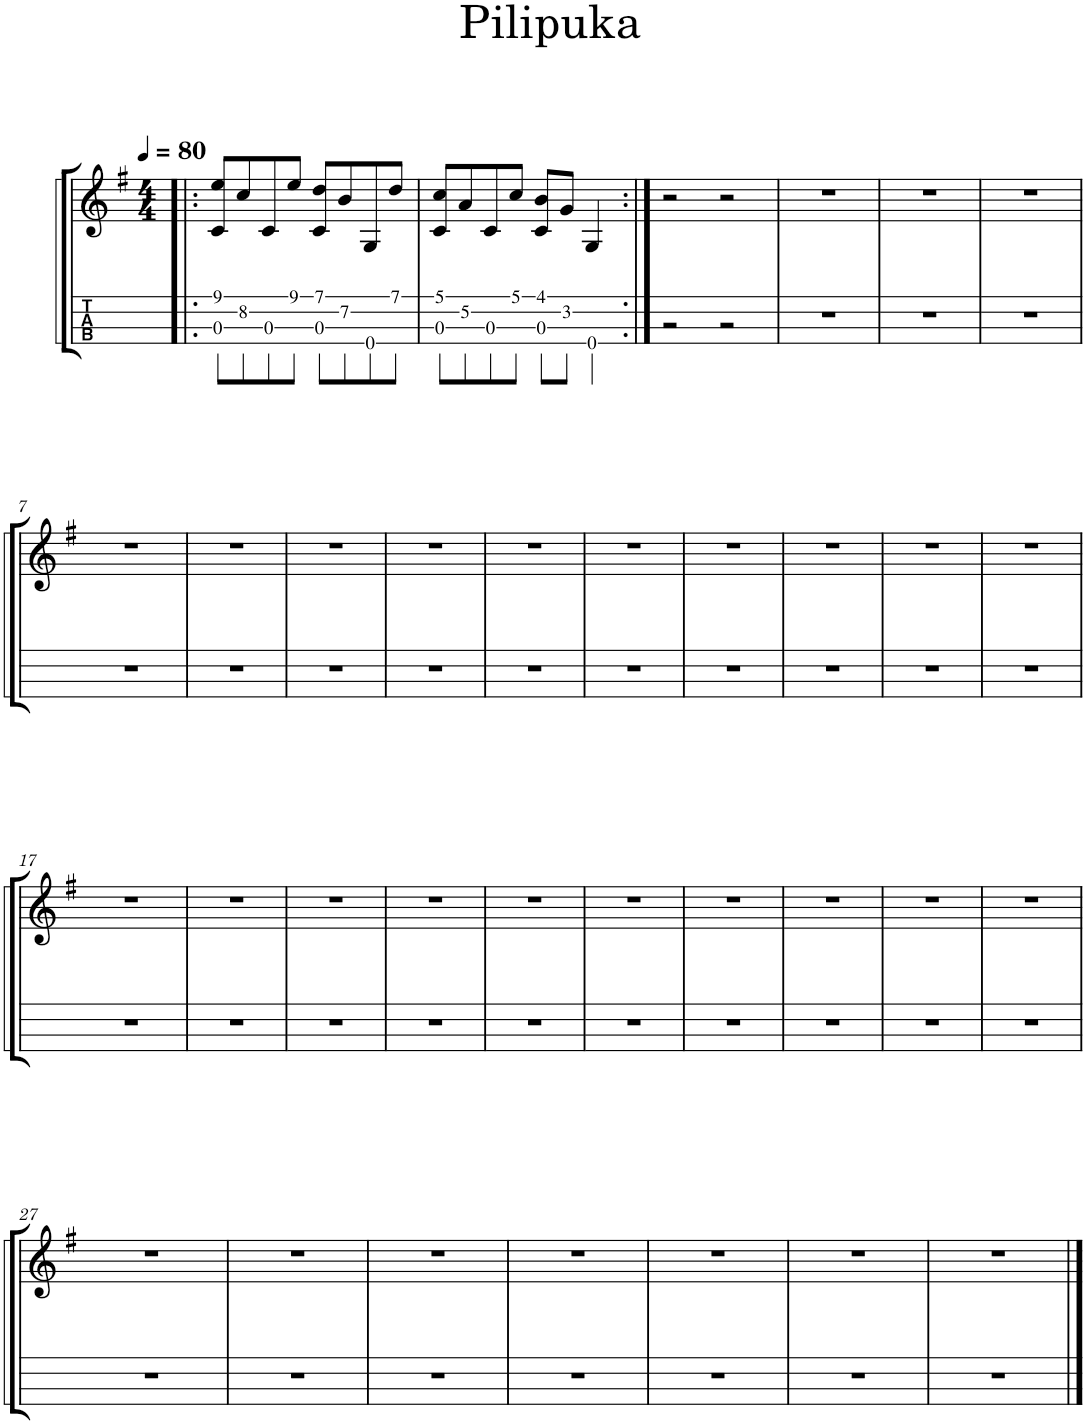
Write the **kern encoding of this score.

**kern	**kern
*part1	*part1
*staff2	*staff1
*I"Tenor Ukulele	*
*I'Ten. Uk.	*
*stria4	*
*	*clefG2
*k[f#]	*k[f#]
*M4/4	*M4/4
*MM80	*MM80
=1!|:	=1!|:
8c\ 8ee\L	8c/ 8ee/L
8cc\	8cc/
8c\	8c/
8ee\J	8ee/J
8c\ 8dd\L	8c/ 8dd/L
8b\	8b/
8G\	8G/
8dd\J	8dd/J
=2	=2
8c\ 8cc\L	8c/ 8cc/L
8a\	8a/
8c\	8c/
8cc\J	8cc/J
8c\ 8b\L	8c/ 8b/L
8g\J	8g/J
4G\	4G/
=3:|!	=3:|!
2r	2r
2r	2r
=4	=4
1r	1r
=5	=5
1r	1r
=6	=6
1r	1r
!!LO:LB:g=z
=7	=7
1r	1r
=8	=8
1r	1r
=9	=9
1r	1r
=10	=10
1r	1r
=11	=11
1r	1r
=12	=12
1r	1r
=13	=13
1r	1r
=14	=14
1r	1r
=15	=15
1r	1r
=16	=16
1r	1r
!!LO:LB:g=z
=17	=17
1r	1r
=18	=18
1r	1r
=19	=19
1r	1r
=20	=20
1r	1r
=21	=21
1r	1r
=22	=22
1r	1r
=23	=23
1r	1r
=24	=24
1r	1r
=25	=25
1r	1r
=26	=26
1r	1r
!!LO:LB:g=z
=27	=27
1r	1r
=28	=28
1r	1r
=29	=29
1r	1r
=30	=30
1r	1r
=31	=31
1r	1r
=32	=32
1r	1r
=33	=33
1r	1r
==	==
*-	*-
